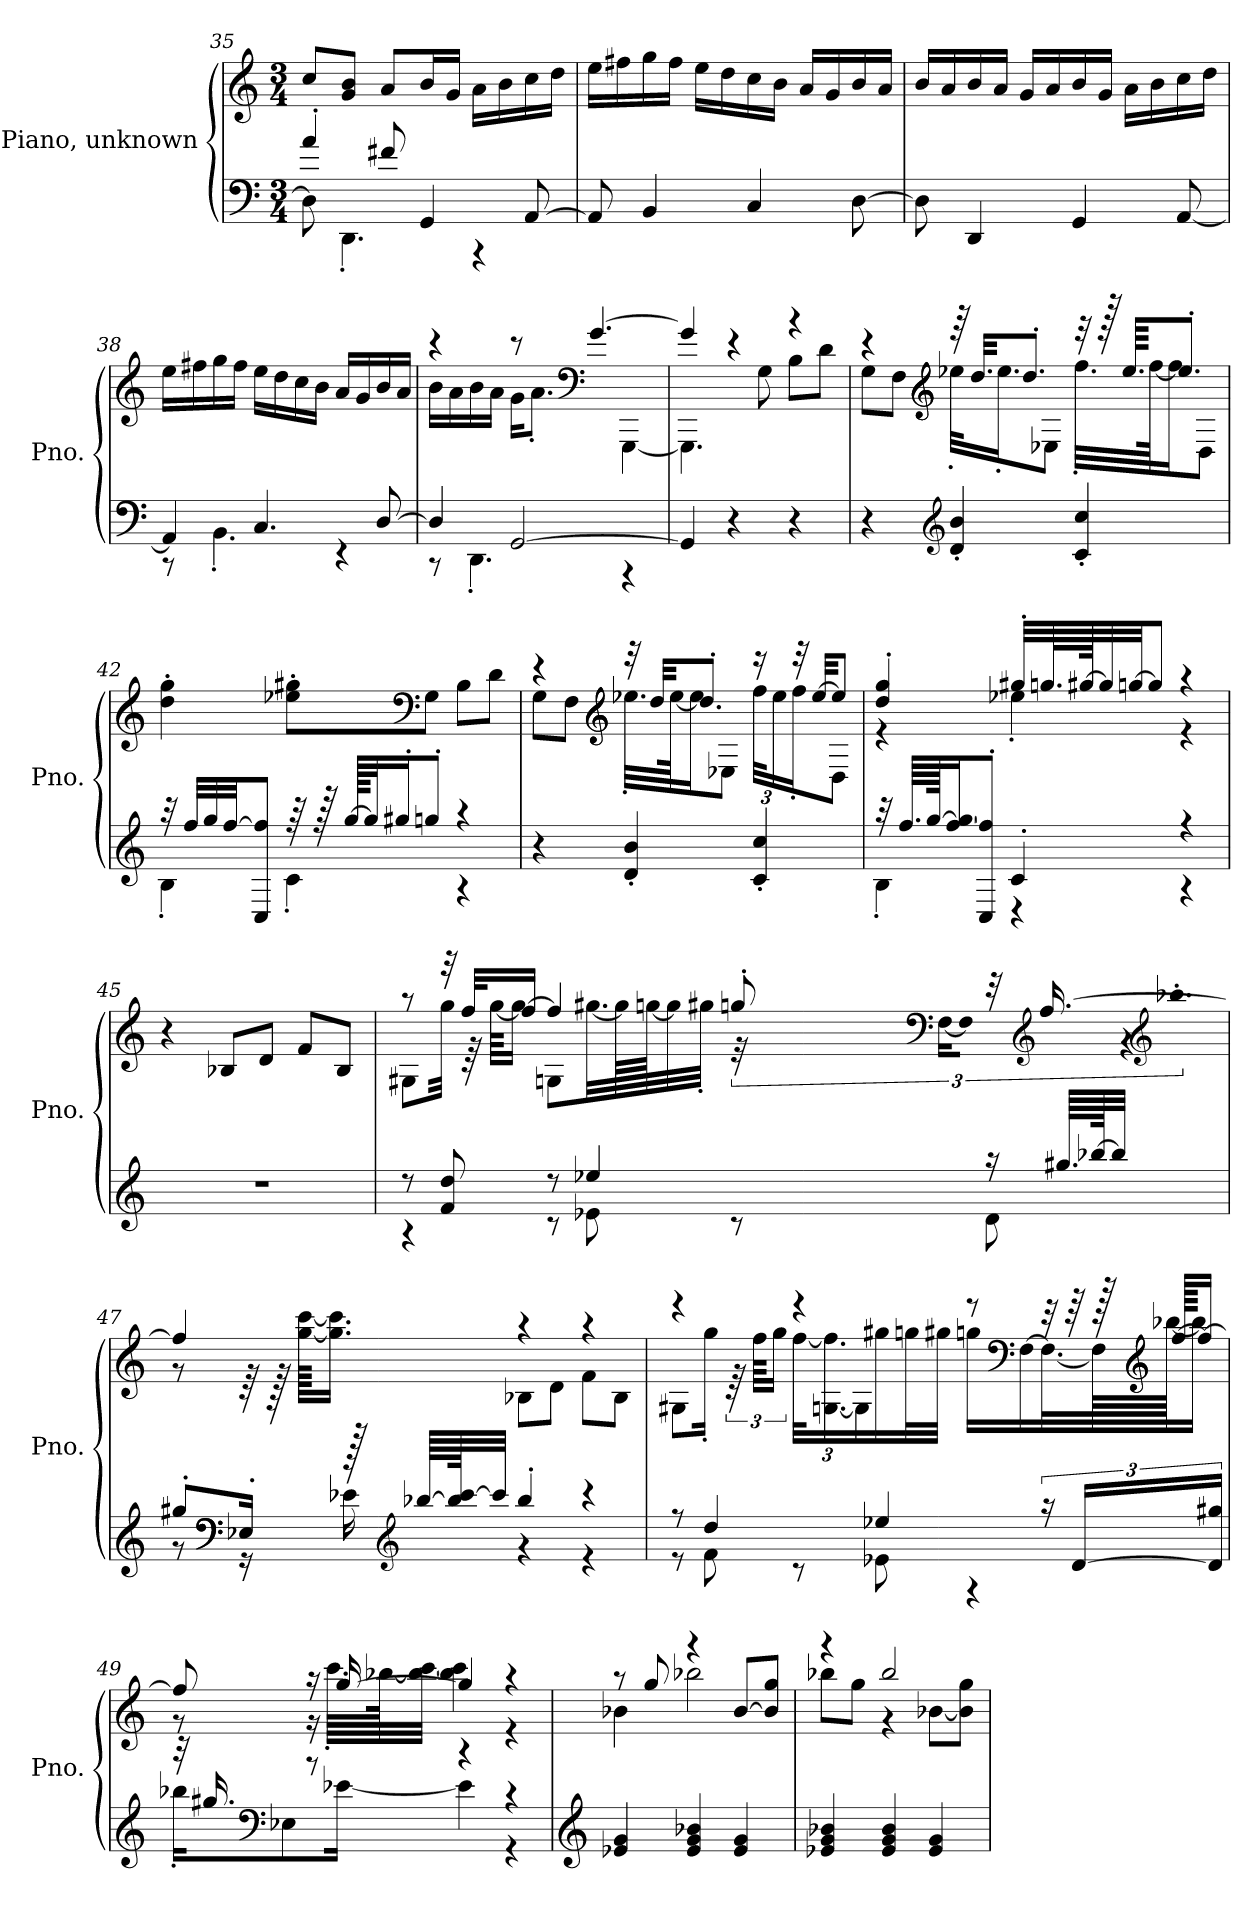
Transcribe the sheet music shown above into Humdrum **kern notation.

**kern	**kern
*part1	*part1
*staff2	*staff1
*I"Piano, unknown	*
*I'Pno.	*
*clefF4	*clefG2
*k[]	*k[]
*M3/4	*M3/4
=35	=35
*^	*
4a'/	8D\]	8cc/L
.	4.DD'\	8g/ 8b/J
8f#X/	.	8a/L
4GG/	.	16b/L
.	.	16g/JJ
.	4r	16a\LL
.	.	16b\
[8AA/	.	16cc\
.	.	16dd\JJ
*v	*v	*
!!LO:LB:g=z
=36	=36
8AA/]	16ee\LL
.	16ff#X\
4BB/	16gg\
.	16ff#\JJ
.	16ee\LL
.	16dd\
4C/	16cc\
.	16b\JJ
.	16a/LL
.	16g/
[8D\	16b/
.	16a/JJ
=37	=37
8D\]	16b/LL
.	16a/
4DD/	16b/
.	16a/JJ
.	16g/LL
.	16a/
4GG/	16b/
.	16g/JJ
.	16a\LL
.	16b\
[8AA/	16cc\
.	16dd\JJ
=38	=38
*^	*
4AA/]	8r	16ee\LL
.	.	16ff#X\
.	4.BB'\	16gg\
.	.	16ff#\JJ
4.C/	.	16ee\LL
.	.	16dd\
.	.	16cc\
.	.	16b\JJ
.	4r	16a/LL
.	.	16g/
[8D/	.	16b/
.	.	16a/JJ
!!LO:LB:g=z
=39	=39	=39
*	*	*^
4D/]	8r	4r	16b\LL
.	.	.	16a\
.	4.DD'\	.	16b\
.	.	.	16a\JJ
[2GG/	.	8r	16g\KL
.	.	.	8.a'\J
*	*	*clefF4	*
.	.	[4.g/	.
.	4r	.	[4GGG\
*v	*v	*	*
=40	=40	=40
4GG/]	4g/]	4.GGG\]
4r	4r	.
.	.	8G\
4r	4r	8B\L
.	.	8d\J
=41	=41	=41
4r	4r	8G\L
.	.	8F\J
*clefG2	*clefG2	*
4d/' 4b/'	64r	32ee-X'\KLL
.	32.dd/KKL	.
.	.	16.ee-'\J
.	8.dd'/J	.
.	.	8E-X\J
4c/' 4cc/'	32r	32.ff'\LLL
.	128r	.
.	64.ee-/KKKL	.
.	.	[64ff\JK
.	8.ee-'/J	16ff\J]
.	.	8D\J
*	*v	*v
!!LO:PB:g=z
=42	=42
*^	*
32r	4B'\	4dd\' 4gg\'
32ff/LLL	.	.
32gg/	.	.
[32ff/JJ	.	.
8C/ 8ff/]J	.	.
64r	4c'\	8ee-X\' 8gg#X\'L
128r	.	.
[128gg/KKLLL	.	.
32gg/J]	.	.
16gg#X'/J	.	.
*	*	*clefF4
8ggn'/J	.	8G\J
4r	4r	8B\L
.	.	8d\J
*v	*v	*
=43	=43
*	*^
4r	4r	8G\L
.	.	8F\J
*	*clefG2	*
4d/' 4b/'	32r	32.ee-X'\LLL
.	32dd/KKL	.
.	.	[64ee-\JK
.	8.dd'/J	16ee-\J]
.	.	8E-X\J
*	*	*Xbrackettup
4c/' 4cc/'	16r	48ff\KLL
.	.	24ee-\
.	32r	16ff'\J
.	[32ee-/KKL	.
.	8ee-/J]	8D\J
!!LO:LB:g=z	!!
=44	=44	=44
*^	*	*
32r	4B'\	4dd/' 4gg/'	4r
64.ff/LLLL	.	.	.
[128gg/JJK	.	.	.
[16ff/ 16gg/]J	.	.	.
8C/' 8ff/]'J	.	.	.
4c'/	4r	32gg#X'/LLL	4ee-X'\
.	.	64.ggn/L	.
.	.	[128gg#X/JK	.
.	.	32gg#/]	.
.	.	[32ggn/JJ	.
.	.	8gg/J]	.
4r	4r	4r	4r
*v	*v	*	*
*	*v	*v
=45	=45
2.r	4r
.	8B-X/L
.	8d/J
.	8f/L
.	8B-/J
!!LO:LB:g=z
=46	=46
*^	*^
8r	4r	8r	8G#X\L
8f/ 8dd/	.	32r	32gg\Jkk
.	.	32ff/KLL	64r
.	.	.	[64gg\KKLL
.	.	[16ff/JJ	16gg\JJ]
8r	8r	4ff/]	8Gn\L
4ee-X/	8e-X\	.	[32.gg#X\LL
.	.	.	128gg#\LL]
.	.	.	[128ggn\JJ
.	.	.	32gg\]
.	.	.	32gg#X'\JJJ
*	*	*	*brackettup
.	8r	8ggn'/	48r
*	*	*clefF4	*
.	.	.	[24F\LL
.	.	.	16F\JJ]
16r	8d\	32r	32r
*	*	*clefG2	*
.	.	[16.ff/	16.bb-X'\
64.gg#X/LLLL	.	.	.
[128bb-X/JK	.	.	.
32bb-/JJJ]	.	.	.
!!LO:LB:g=z	!!
=47	=47	=47	=47
8gg#X'/L	8r	4ff/]	8r
*clefF4	*	*	*
16E-X'/Jk	16r	.	64r
.	.	.	128r
.	.	.	[128gg\ [128ccc\KKKLL
.	.	.	16.gg\] 16.ccc\]JJ
128r	16e-X\	.	.
*clefG2	*	*	*
[64bb-X/LLLL	.	.	.
128bb-/] [128ccc/JK	.	.	.
32ccc/JJJ]	.	.	.
4bb-'/	4r	4r	8B-X\L
.	.	.	8d\J
4r	4r	4r	8f\L
.	.	.	8B-\J
!!LO:LB:g=z	!!
=48	=48	=48	=48
8r	8r	4r	8G#X\L
4dd/	8f\	.	16gg'\Jk
.	.	.	96r
.	.	.	96ff\KKLL
.	.	.	24gg\JJ
*	*	*	*Xbrackettup
.	8r	4r	[48ff\KLL
.	.	.	[24.Gn\ 24.ff\]
.	.	.	24G\]
4ee-X/	8e-X\	.	16gg#X\
.	.	.	32ggn\L
.	.	.	32gg#X\JJJ
.	4r	8r	16ggn\LL
*	*	*clefF4	*
.	.	.	[16F\
24r	.	32r	32.F\L_
.	.	64r	.
[24d/LL	.	.	.
.	.	128r	128F\LL]
*	*	*clefG2	*
.	.	[128ff/KKKLL	[128bb-X\JJJ
.	.	16ff/JJ_	16bb-\JJ]
24d/] 24gg#X/JJ	.	.	.
!!LO:LB:g=z	!!
=49	=49	=49	=49
32r	16bb-X'\KL	8ff/]	8r
16.gg#X/	.	.	.
*clefF4	*	*	*
.	8E-X\	.	.
8r	.	16r	16r
.	[16e-X\Jk	[16gg/	64.ccc'\LLLL
.	.	.	[128bb-X\JK
.	.	.	32bb-\] [32ccc\JJJ
4r	4e-\]	4gg/]	4bb-\ 4ccc\]
4r	4r	4r	4r
*v	*v	*	*
=50	=50	=50
*clefG2	*	*
4e-X/ 4g/	8r	4b-X\
.	8gg/	.
4e-/ 4g/ 4b-X/	4r	2bb-X\
4e-/ 4g/	[8b-/L	.
.	8b-/] 8gg/J	.
=51	=51	=51
4e-X/ 4g/ 4b-X/	4r	8bb-X\L
.	.	8gg\J
4e-/ 4g/ 4b-/	2bb-/	4r
4e-/ 4g/	.	[8b-X\L
.	.	8b-\] 8gg\J
*	*v	*v
=	=
*-	*-
